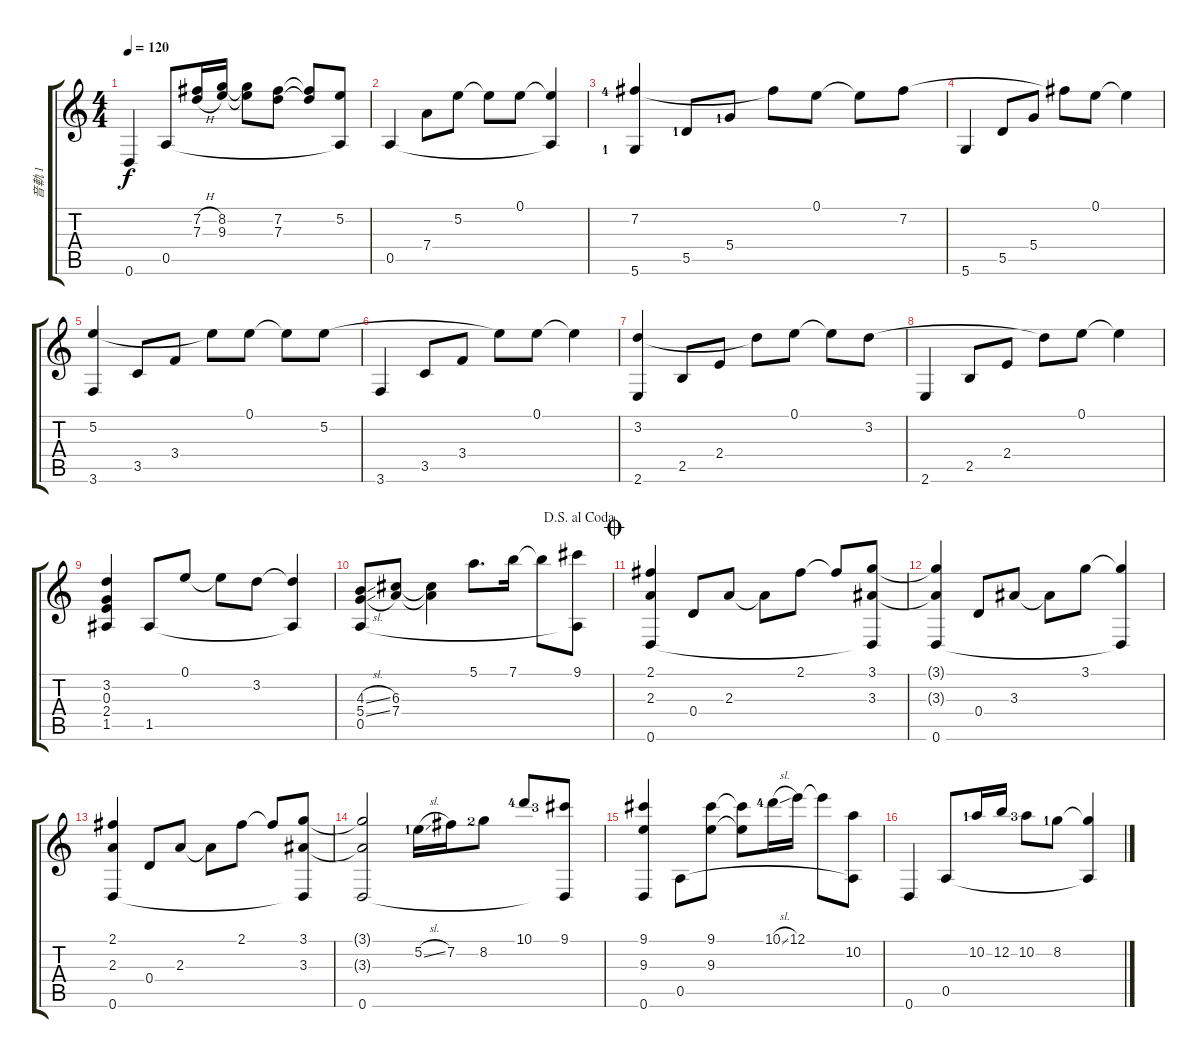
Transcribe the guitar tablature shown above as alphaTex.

\track ("音軌 1" "音軌 1") {instrument acousticguitarsteel}
\staff {score tabs}
\tuning (E4 B3 G3 D3 A2 D2) {hide}
\ts (4 4)
\tempo 120
\clef g2
\ks c
0.6.4{dy f} 0.5.8 (7.2{h} 7.3{h}).16 (8.2 9.3).16 (8.2{t} 9.3{t}).8 (7.2 7.3).8 (7.2{t} 7.3{t}).8 (5.2 0.5{t}).8 |
0.5.4 7.4.8 5.2.8 5.2{t}.8 0.1.8 (0.1{t} 0.5{t}).4 |
(7.2{lf 5} 5.6{lf 2}).4 5.5{lf 2}.8 5.4{lf 2}.8 7.2{t}.8 0.1.8 0.1{t}.8 7.2.8 |
5.6.4 5.5.8 5.4.8 7.2{t}.8 0.1.8 0.1{t}.4 |
(5.2 3.6).4 3.5.8 3.4.8 5.2{t}.8 0.1.8 0.1{t}.8 5.2.8 |
3.6.4 3.5.8 3.4.8 5.2{t}.8 0.1.8 0.1{t}.4 |
(3.2 2.6).4 2.5.8 2.4.8 3.2{t}.8 0.1.8 0.1{t}.8 3.2.8 |
2.6.4 2.5.8 2.4.8 3.2{t}.8 0.1.8 0.1{t}.4 |
(3.2 0.3 2.4 1.5).4 1.5.8 0.1.8 0.1{t}.8 3.2.8 (3.2{t} 1.5{t}).4 |
\jump dalsegnoalcoda
(4.3{sl} 5.4{sl} 0.5).8 (6.3 7.4).8 (6.3{t} 7.4{t}).4 5.1.8{d} 7.1.16 7.1{t}.8 (9.1 0.5{t}).8 |
\jump coda
(2.1 2.3 0.6).4 0.4.8 2.3.8 2.3{t}.8 2.1.8 2.1{t}.8 (3.1 3.3 0.6{t}).8 |
(3.1{t} 3.3{t} 0.6).4 0.4.8 3.3.8 3.3{t}.8 3.1.8 (3.1{t} 0.6{t}).4 |
(2.1 2.3 0.6).4 0.4.8 2.3.8 2.3{t}.8 2.1.8 2.1{t}.8 (3.1 3.3 0.6{t}).8 |
(3.1{t} 3.3{t} 0.6).2 5.2{sl lf 2}.16 7.2.16 8.2{lf 3}.8 10.1{lf 5}.8 (9.1{lf 4} 0.6{t}).8 |
(9.1 9.3 0.6).4 0.5.8 (9.1 9.3).8 (9.1{t} 9.3{t}).8 10.1{sl lf 5}.16 12.1.16 12.1{t}.8 (10.2 0.5{t}).8 |
0.6.4 0.5.8 10.2{lf 2}.16 12.2.16 10.2{lf 4}.8 8.2{lf 2}.8 (8.2{t} 0.5{t}).4
